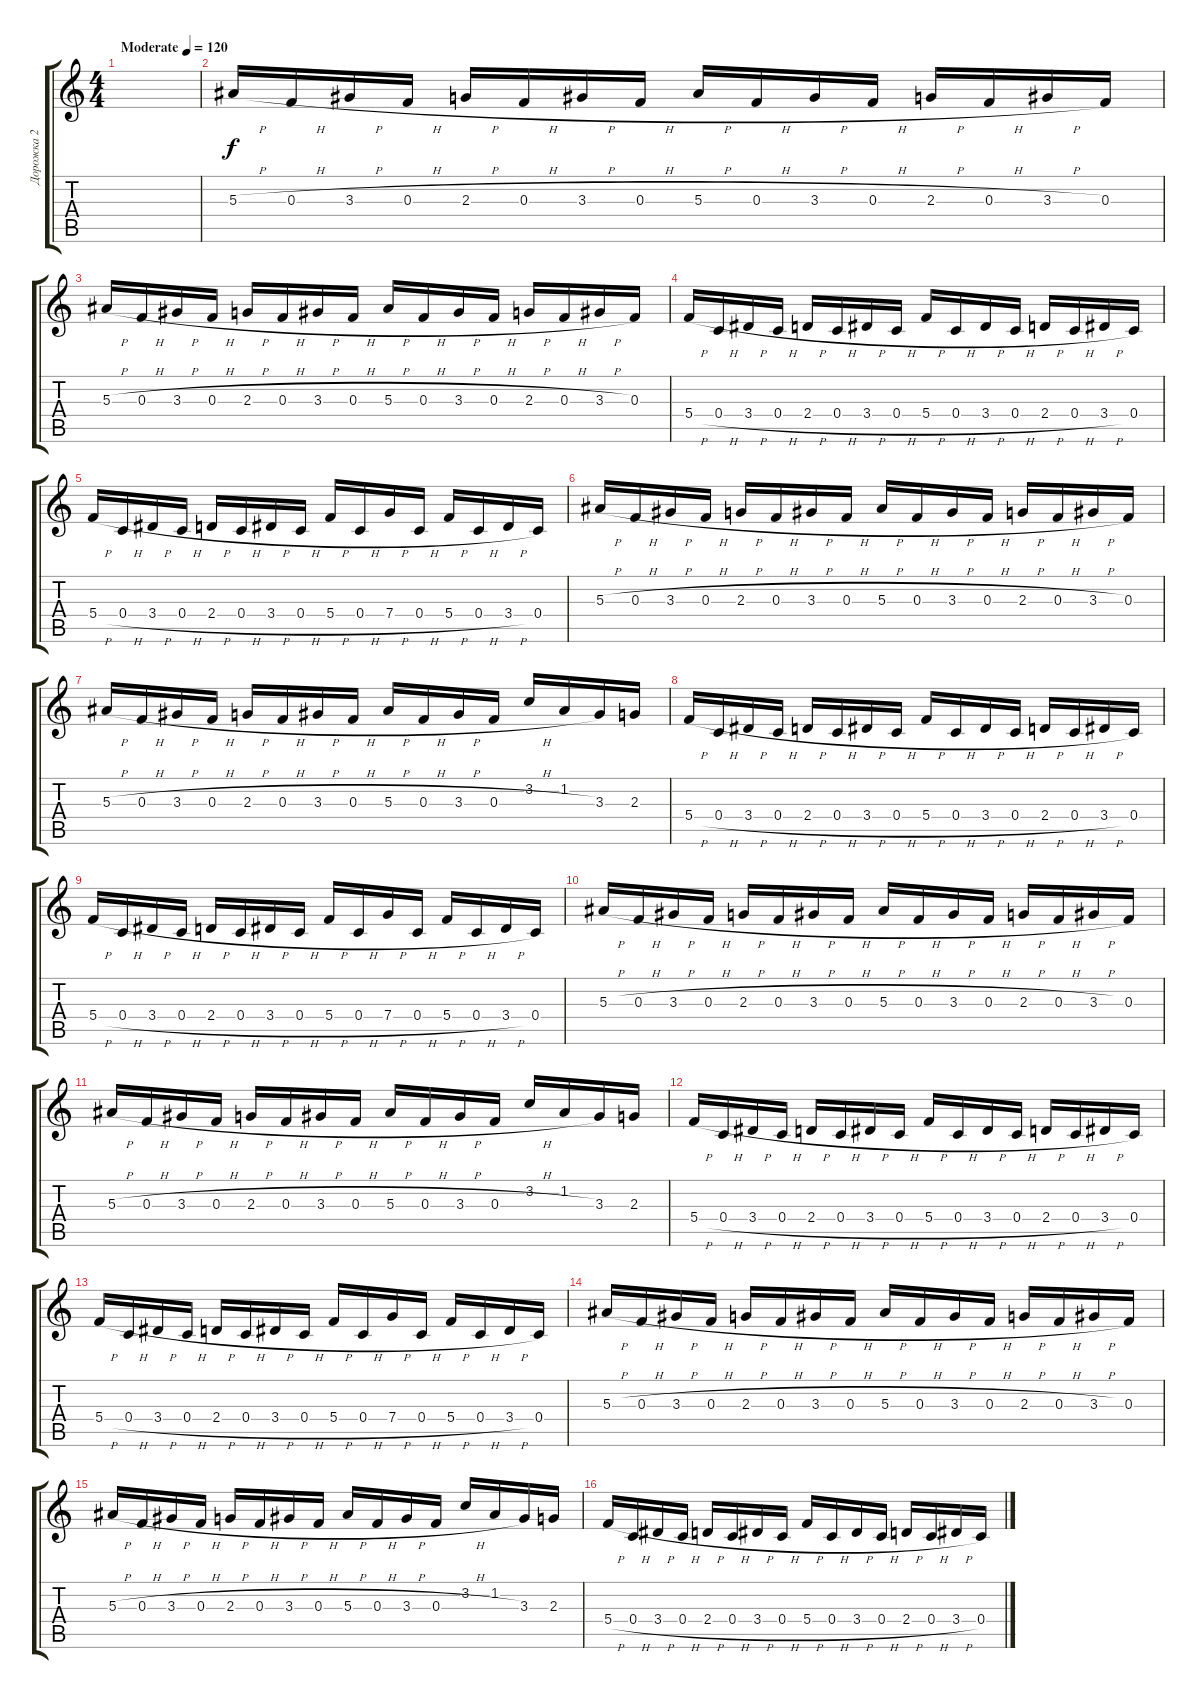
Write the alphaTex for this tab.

\track ("Дорожка 2" "Дорожка 2") {instrument overdrivenguitar}
\staff {score tabs}
\tuning (D4 A3 F3 C3 G2 C2) {hide}
\ts (4 4)
\tempo (120 "Moderate")
\clef g2
\ks c
|
5.3{h}.16 0.3{h}.16 3.3{h}.16 0.3{h}.16 2.3{h}.16 0.3{h}.16 3.3{h}.16 0.3{h}.16 5.3{h}.16 0.3{h}.16 3.3{h}.16 0.3{h}.16 2.3{h}.16 0.3{h}.16 3.3{h}.16 0.3.16 |
5.3{h}.16 0.3{h}.16 3.3{h}.16 0.3{h}.16 2.3{h}.16 0.3{h}.16 3.3{h}.16 0.3{h}.16 5.3{h}.16 0.3{h}.16 3.3{h}.16 0.3{h}.16 2.3{h}.16 0.3{h}.16 3.3{h}.16 0.3.16 |
5.4{h}.16 0.4{h}.16 3.4{h}.16 0.4{h}.16 2.4{h}.16 0.4{h}.16 3.4{h}.16 0.4{h}.16 5.4{h}.16 0.4{h}.16 3.4{h}.16 0.4{h}.16 2.4{h}.16 0.4{h}.16 3.4{h}.16 0.4.16 |
5.4{h}.16 0.4{h}.16 3.4{h}.16 0.4{h}.16 2.4{h}.16 0.4{h}.16 3.4{h}.16 0.4{h}.16 5.4{h}.16 0.4{h}.16 7.4{h}.16 0.4{h}.16 5.4{h}.16 0.4{h}.16 3.4{h}.16 0.4.16 |
5.3{h}.16 0.3{h}.16 3.3{h}.16 0.3{h}.16 2.3{h}.16 0.3{h}.16 3.3{h}.16 0.3{h}.16 5.3{h}.16 0.3{h}.16 3.3{h}.16 0.3{h}.16 2.3{h}.16 0.3{h}.16 3.3{h}.16 0.3.16 |
5.3{h}.16 0.3{h}.16 3.3{h}.16 0.3{h}.16 2.3{h}.16 0.3{h}.16 3.3{h}.16 0.3{h}.16 5.3{h}.16 0.3{h}.16 3.3{h}.16 0.3{h}.16 3.2.16 1.2.16 3.3.16 2.3.16 |
5.4{h}.16 0.4{h}.16 3.4{h}.16 0.4{h}.16 2.4{h}.16 0.4{h}.16 3.4{h}.16 0.4{h}.16 5.4{h}.16 0.4{h}.16 3.4{h}.16 0.4{h}.16 2.4{h}.16 0.4{h}.16 3.4{h}.16 0.4.16 |
5.4{h}.16 0.4{h}.16 3.4{h}.16 0.4{h}.16 2.4{h}.16 0.4{h}.16 3.4{h}.16 0.4{h}.16 5.4{h}.16 0.4{h}.16 7.4{h}.16 0.4{h}.16 5.4{h}.16 0.4{h}.16 3.4{h}.16 0.4.16 |
5.3{h}.16 0.3{h}.16 3.3{h}.16 0.3{h}.16 2.3{h}.16 0.3{h}.16 3.3{h}.16 0.3{h}.16 5.3{h}.16 0.3{h}.16 3.3{h}.16 0.3{h}.16 2.3{h}.16 0.3{h}.16 3.3{h}.16 0.3.16 |
5.3{h}.16 0.3{h}.16 3.3{h}.16 0.3{h}.16 2.3{h}.16 0.3{h}.16 3.3{h}.16 0.3{h}.16 5.3{h}.16 0.3{h}.16 3.3{h}.16 0.3{h}.16 3.2.16 1.2.16 3.3.16 2.3.16 |
5.4{h}.16 0.4{h}.16 3.4{h}.16 0.4{h}.16 2.4{h}.16 0.4{h}.16 3.4{h}.16 0.4{h}.16 5.4{h}.16 0.4{h}.16 3.4{h}.16 0.4{h}.16 2.4{h}.16 0.4{h}.16 3.4{h}.16 0.4.16 |
5.4{h}.16 0.4{h}.16 3.4{h}.16 0.4{h}.16 2.4{h}.16 0.4{h}.16 3.4{h}.16 0.4{h}.16 5.4{h}.16 0.4{h}.16 7.4{h}.16 0.4{h}.16 5.4{h}.16 0.4{h}.16 3.4{h}.16 0.4.16 |
5.3{h}.16 0.3{h}.16 3.3{h}.16 0.3{h}.16 2.3{h}.16 0.3{h}.16 3.3{h}.16 0.3{h}.16 5.3{h}.16 0.3{h}.16 3.3{h}.16 0.3{h}.16 2.3{h}.16 0.3{h}.16 3.3{h}.16 0.3.16 |
5.3{h}.16 0.3{h}.16 3.3{h}.16 0.3{h}.16 2.3{h}.16 0.3{h}.16 3.3{h}.16 0.3{h}.16 5.3{h}.16 0.3{h}.16 3.3{h}.16 0.3{h}.16 3.2.16 1.2.16 3.3.16 2.3.16 |
5.4{h}.16 0.4{h}.16 3.4{h}.16 0.4{h}.16 2.4{h}.16 0.4{h}.16 3.4{h}.16 0.4{h}.16 5.4{h}.16 0.4{h}.16 3.4{h}.16 0.4{h}.16 2.4{h}.16 0.4{h}.16 3.4{h}.16 0.4.16
